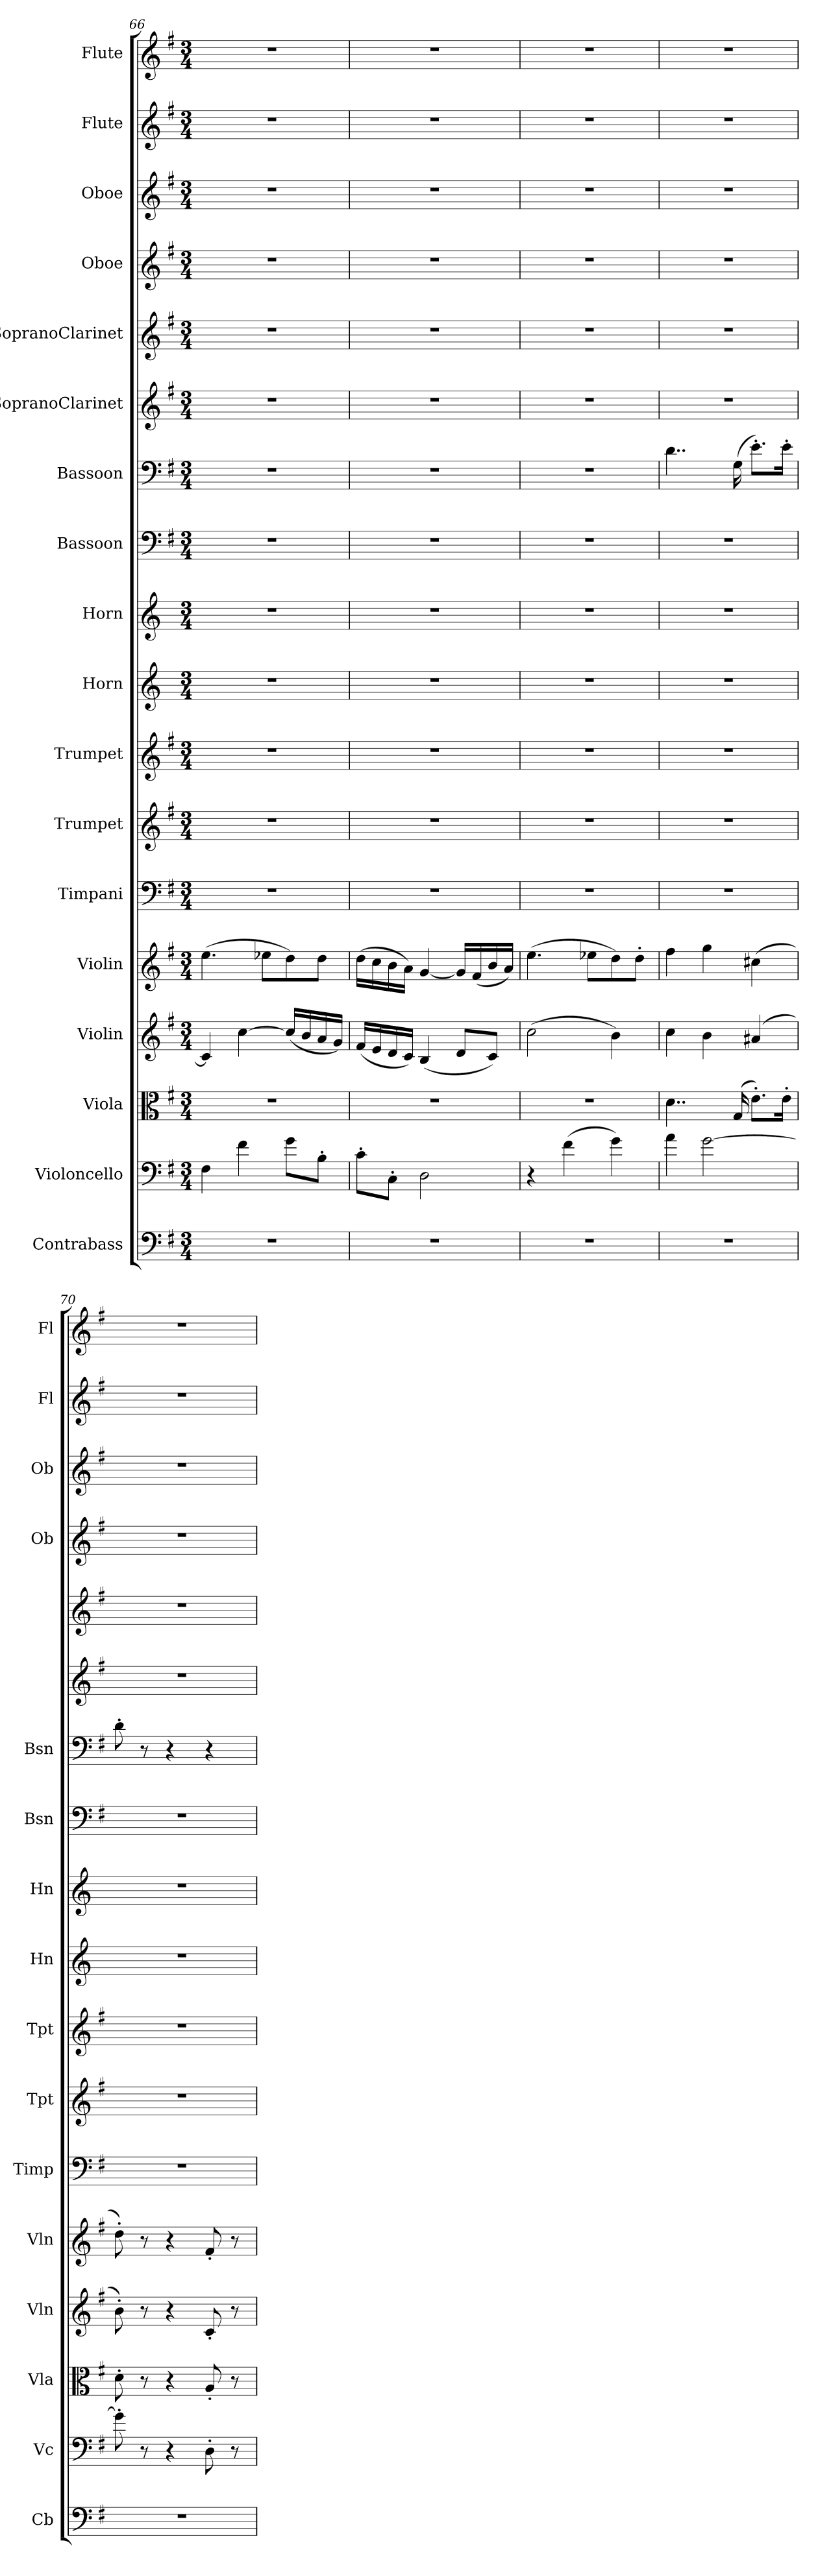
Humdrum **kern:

**kern	**kern	**kern	**kern	**kern	**kern	**kern	**kern	**kern	**kern	**kern	**kern	**kern	**kern	**kern	**kern	**kern	**kern
*part18	*part17	*part16	*part15	*part14	*part13	*part12	*part11	*part10	*part9	*part8	*part7	*part6	*part5	*part4	*part3	*part2	*part1
*staff18	*staff17	*staff16	*staff15	*staff14	*staff13	*staff12	*staff11	*staff10	*staff9	*staff8	*staff7	*staff6	*staff5	*staff4	*staff3	*staff2	*staff1
*I"Contrabass	*I"Violoncello	*I"Viola	*I"Violin	*I"Violin	*I"Timpani	*I"Trumpet	*I"Trumpet	*I"Horn	*I"Horn	*I"Bassoon	*I"Bassoon	*I"SopranoClarinet	*I"SopranoClarinet	*I"Oboe	*I"Oboe	*I"Flute	*I"Flute
*I'Cb	*I'Vc	*I'Vla	*I'Vln	*I'Vln	*I'Timp	*I'Tpt	*I'Tpt	*I'Hn	*I'Hn	*I'Bsn	*I'Bsn	*	*	*I'Ob	*I'Ob	*I'Fl	*I'Fl
*clefF4	*clefF4	*clefC3	*clefG2	*clefG2	*clefF4	*clefG2	*clefG2	*clefG2	*clefG2	*clefF4	*clefF4	*clefG2	*clefG2	*clefG2	*clefG2	*clefG2	*clefG2
*k[f#]	*k[f#]	*k[f#]	*k[f#]	*k[f#]	*k[f#]	*k[f#]	*k[f#]	*k[]	*k[]	*k[f#]	*k[f#]	*k[f#]	*k[f#]	*k[f#]	*k[f#]	*k[f#]	*k[f#]
*M3/4	*M3/4	*M3/4	*M3/4	*M3/4	*M3/4	*M3/4	*M3/4	*M3/4	*M3/4	*M3/4	*M3/4	*M3/4	*M3/4	*M3/4	*M3/4	*M3/4	*M3/4
=66	=66	=66	=66	=66	=66	=66	=66	=66	=66	=66	=66	=66	=66	=66	=66	=66	=66
2.r	4F#\	2.r	4c/]	(4.ee\	2.r	2.r	2.r	2.r	2.r	2.r	2.r	2.r	2.r	2.r	2.r	2.r	2.r
.	4f#\	.	[4cc\	.	.	.	.	.	.	.	.	.	.	.	.	.	.
.	.	.	.	8ee-X\L	.	.	.	.	.	.	.	.	.	.	.	.	.
.	8g\L	.	(16cc/LL]	8dd\)	.	.	.	.	.	.	.	.	.	.	.	.	.
.	.	.	16b/	.	.	.	.	.	.	.	.	.	.	.	.	.	.
.	8B'\J	.	16a/	8dd\J	.	.	.	.	.	.	.	.	.	.	.	.	.
.	.	.	16g/JJ)	.	.	.	.	.	.	.	.	.	.	.	.	.	.
=67	=67	=67	=67	=67	=67	=67	=67	=67	=67	=67	=67	=67	=67	=67	=67	=67	=67
2.r	8c'\L	2.r	(16f#/LL	(16dd\LL	2.r	2.r	2.r	2.r	2.r	2.r	2.r	2.r	2.r	2.r	2.r	2.r	2.r
.	.	.	16e/	16cc\	.	.	.	.	.	.	.	.	.	.	.	.	.
.	8C'\J	.	16d/	16b\	.	.	.	.	.	.	.	.	.	.	.	.	.
.	.	.	16c/JJ)	16a\JJ)	.	.	.	.	.	.	.	.	.	.	.	.	.
.	2D\	.	(4B/	[4g/	.	.	.	.	.	.	.	.	.	.	.	.	.
.	.	.	8d/L	16g/LL]	.	.	.	.	.	.	.	.	.	.	.	.	.
.	.	.	.	(16f#/	.	.	.	.	.	.	.	.	.	.	.	.	.
.	.	.	8c/J)	16b/	.	.	.	.	.	.	.	.	.	.	.	.	.
.	.	.	.	16a/JJ)	.	.	.	.	.	.	.	.	.	.	.	.	.
=68	=68	=68	=68	=68	=68	=68	=68	=68	=68	=68	=68	=68	=68	=68	=68	=68	=68
2.r	4r	2.r	(2cc\	(4.ee\	2.r	2.r	2.r	2.r	2.r	2.r	2.r	2.r	2.r	2.r	2.r	2.r	2.r
.	(4f#\	.	.	.	.	.	.	.	.	.	.	.	.	.	.	.	.
.	.	.	.	8ee-X\L	.	.	.	.	.	.	.	.	.	.	.	.	.
.	4g\)	.	4b\)	8dd\)	.	.	.	.	.	.	.	.	.	.	.	.	.
.	.	.	.	8dd'\J	.	.	.	.	.	.	.	.	.	.	.	.	.
=69	=69	=69	=69	=69	=69	=69	=69	=69	=69	=69	=69	=69	=69	=69	=69	=69	=69
2.r	4a\	4..d\	4cc\	4ff#\	2.r	2.r	2.r	2.r	2.r	2.r	4..d\	2.r	2.r	2.r	2.r	2.r	2.r
.	[2g\	.	4b\	4gg\	.	.	.	.	.	.	.	.	.	.	.	.	.
.	.	(16G/	.	.	.	.	.	.	.	.	(16G\	.	.	.	.	.	.
.	.	8.e'\L)	(4a#X/	(4cc#X\	.	.	.	.	.	.	8.e'\L)	.	.	.	.	.	.
.	.	16e'\Jk	.	.	.	.	.	.	.	.	16e'\Jk	.	.	.	.	.	.
=70	=70	=70	=70	=70	=70	=70	=70	=70	=70	=70	=70	=70	=70	=70	=70	=70	=70
2.r	8g'\]	8d'\	8b'\)	8dd'\)	2.r	2.r	2.r	2.r	2.r	2.r	8d'\	2.r	2.r	2.r	2.r	2.r	2.r
.	8r	8r	8r	8r	.	.	.	.	.	.	8r	.	.	.	.	.	.
.	4r	4r	4r	4r	.	.	.	.	.	.	4r	.	.	.	.	.	.
.	8D'\	8A'/	8c'/	8f#'/	.	.	.	.	.	.	4r	.	.	.	.	.	.
.	8r	8r	8r	8r	.	.	.	.	.	.	.	.	.	.	.	.	.
=	=	=	=	=	=	=	=	=	=	=	=	=	=	=	=	=	=
*-	*-	*-	*-	*-	*-	*-	*-	*-	*-	*-	*-	*-	*-	*-	*-	*-	*-
